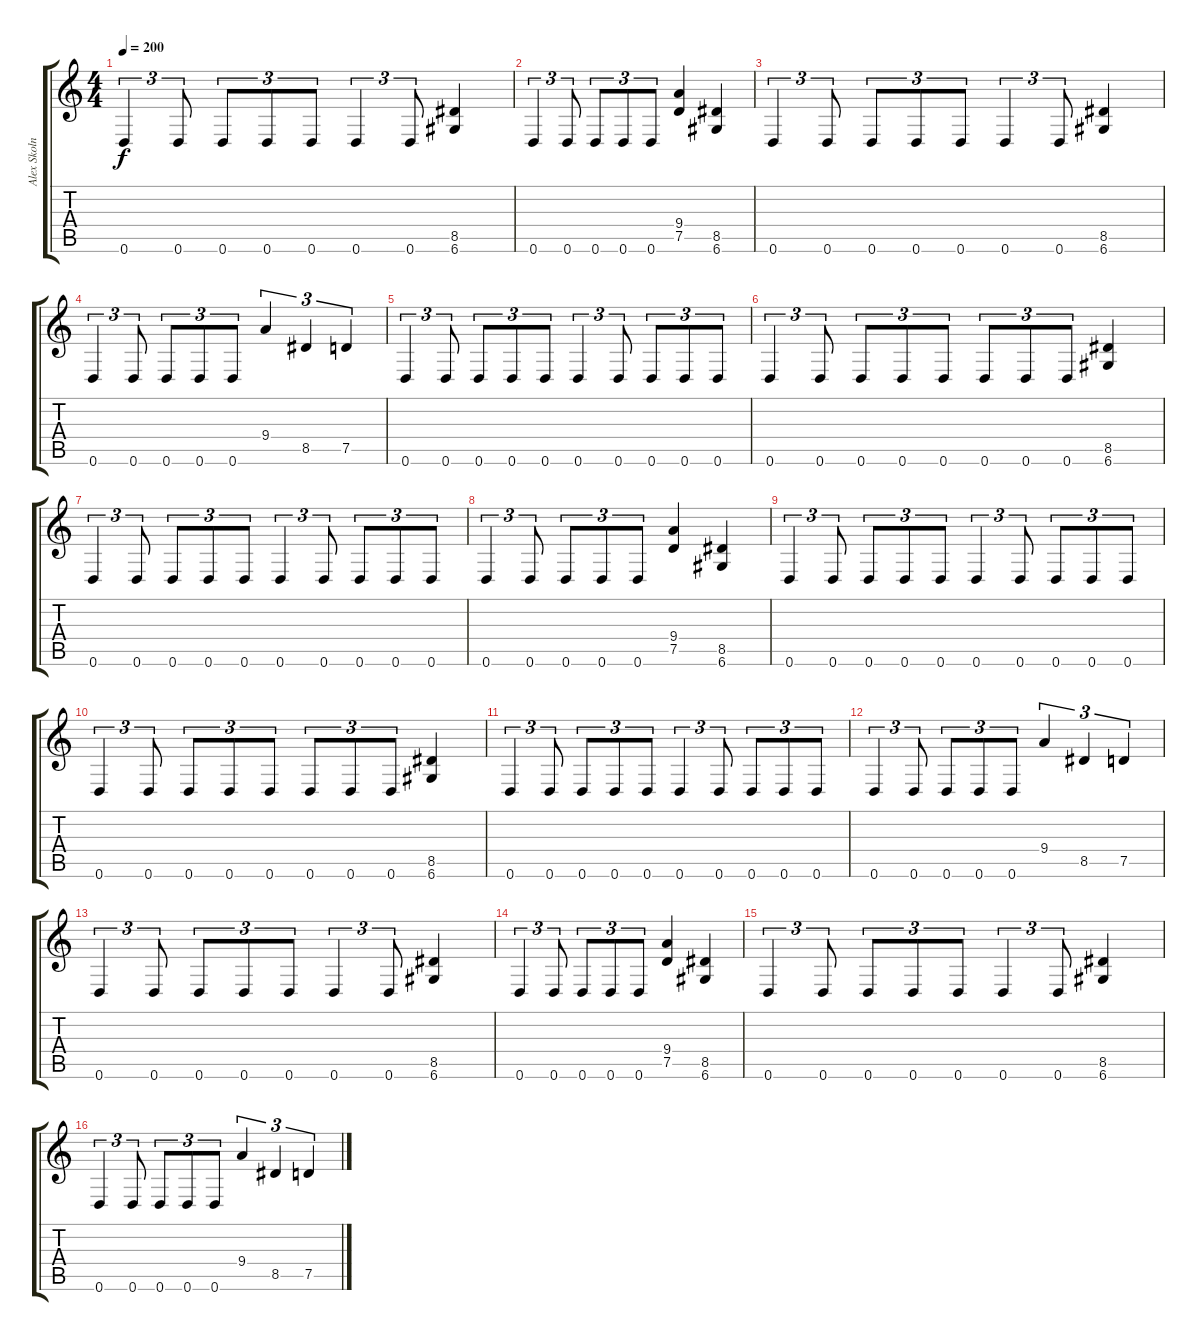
\track ("Alex Skolnick" "Alex Skoln") {instrument distortionguitar}
\staff {score tabs}
\tuning (D4 A3 F3 C3 G2 D2) {hide}
\ts (4 4)
\tempo 200
\clef g2
\ks c
0.6.4{tu (3 2) dy f} 0.6.8{tu (3 2)} 0.6.8{tu (3 2)} 0.6.8{tu (3 2)} 0.6.8{tu (3 2)} 0.6.4{tu (3 2)} 0.6.8{tu (3 2)} (8.5 6.6).4 |
0.6.4{tu (3 2)} 0.6.8{tu (3 2)} 0.6.8{tu (3 2)} 0.6.8{tu (3 2)} 0.6.8{tu (3 2)} (9.4 7.5).4 (8.5 6.6).4 |
0.6.4{tu (3 2)} 0.6.8{tu (3 2)} 0.6.8{tu (3 2)} 0.6.8{tu (3 2)} 0.6.8{tu (3 2)} 0.6.4{tu (3 2)} 0.6.8{tu (3 2)} (8.5 6.6).4 |
0.6.4{tu (3 2)} 0.6.8{tu (3 2)} 0.6.8{tu (3 2)} 0.6.8{tu (3 2)} 0.6.8{tu (3 2)} 9.4.4{tu (3 2)} 8.5.4{tu (3 2)} 7.5.4{tu (3 2)} |
0.6.4{tu (3 2)} 0.6.8{tu (3 2)} 0.6.8{tu (3 2)} 0.6.8{tu (3 2)} 0.6.8{tu (3 2)} 0.6.4{tu (3 2)} 0.6.8{tu (3 2)} 0.6.8{tu (3 2)} 0.6.8{tu (3 2)} 0.6.8{tu (3 2)} |
0.6.4{tu (3 2)} 0.6.8{tu (3 2)} 0.6.8{tu (3 2)} 0.6.8{tu (3 2)} 0.6.8{tu (3 2)} 0.6.8{tu (3 2)} 0.6.8{tu (3 2)} 0.6.8{tu (3 2)} (8.5 6.6).4 |
0.6.4{tu (3 2)} 0.6.8{tu (3 2)} 0.6.8{tu (3 2)} 0.6.8{tu (3 2)} 0.6.8{tu (3 2)} 0.6.4{tu (3 2)} 0.6.8{tu (3 2)} 0.6.8{tu (3 2)} 0.6.8{tu (3 2)} 0.6.8{tu (3 2)} |
0.6.4{tu (3 2)} 0.6.8{tu (3 2)} 0.6.8{tu (3 2)} 0.6.8{tu (3 2)} 0.6.8{tu (3 2)} (9.4 7.5).4 (8.5 6.6).4 |
0.6.4{tu (3 2)} 0.6.8{tu (3 2)} 0.6.8{tu (3 2)} 0.6.8{tu (3 2)} 0.6.8{tu (3 2)} 0.6.4{tu (3 2)} 0.6.8{tu (3 2)} 0.6.8{tu (3 2)} 0.6.8{tu (3 2)} 0.6.8{tu (3 2)} |
0.6.4{tu (3 2)} 0.6.8{tu (3 2)} 0.6.8{tu (3 2)} 0.6.8{tu (3 2)} 0.6.8{tu (3 2)} 0.6.8{tu (3 2)} 0.6.8{tu (3 2)} 0.6.8{tu (3 2)} (8.5 6.6).4 |
0.6.4{tu (3 2)} 0.6.8{tu (3 2)} 0.6.8{tu (3 2)} 0.6.8{tu (3 2)} 0.6.8{tu (3 2)} 0.6.4{tu (3 2)} 0.6.8{tu (3 2)} 0.6.8{tu (3 2)} 0.6.8{tu (3 2)} 0.6.8{tu (3 2)} |
0.6.4{tu (3 2)} 0.6.8{tu (3 2)} 0.6.8{tu (3 2)} 0.6.8{tu (3 2)} 0.6.8{tu (3 2)} 9.4.4{tu (3 2)} 8.5.4{tu (3 2)} 7.5.4{tu (3 2)} |
0.6.4{tu (3 2)} 0.6.8{tu (3 2)} 0.6.8{tu (3 2)} 0.6.8{tu (3 2)} 0.6.8{tu (3 2)} 0.6.4{tu (3 2)} 0.6.8{tu (3 2)} (8.5 6.6).4 |
0.6.4{tu (3 2)} 0.6.8{tu (3 2)} 0.6.8{tu (3 2)} 0.6.8{tu (3 2)} 0.6.8{tu (3 2)} (9.4 7.5).4 (8.5 6.6).4 |
0.6.4{tu (3 2)} 0.6.8{tu (3 2)} 0.6.8{tu (3 2)} 0.6.8{tu (3 2)} 0.6.8{tu (3 2)} 0.6.4{tu (3 2)} 0.6.8{tu (3 2)} (8.5 6.6).4 |
0.6.4{tu (3 2)} 0.6.8{tu (3 2)} 0.6.8{tu (3 2)} 0.6.8{tu (3 2)} 0.6.8{tu (3 2)} 9.4.4{tu (3 2)} 8.5.4{tu (3 2)} 7.5.4{tu (3 2)}
